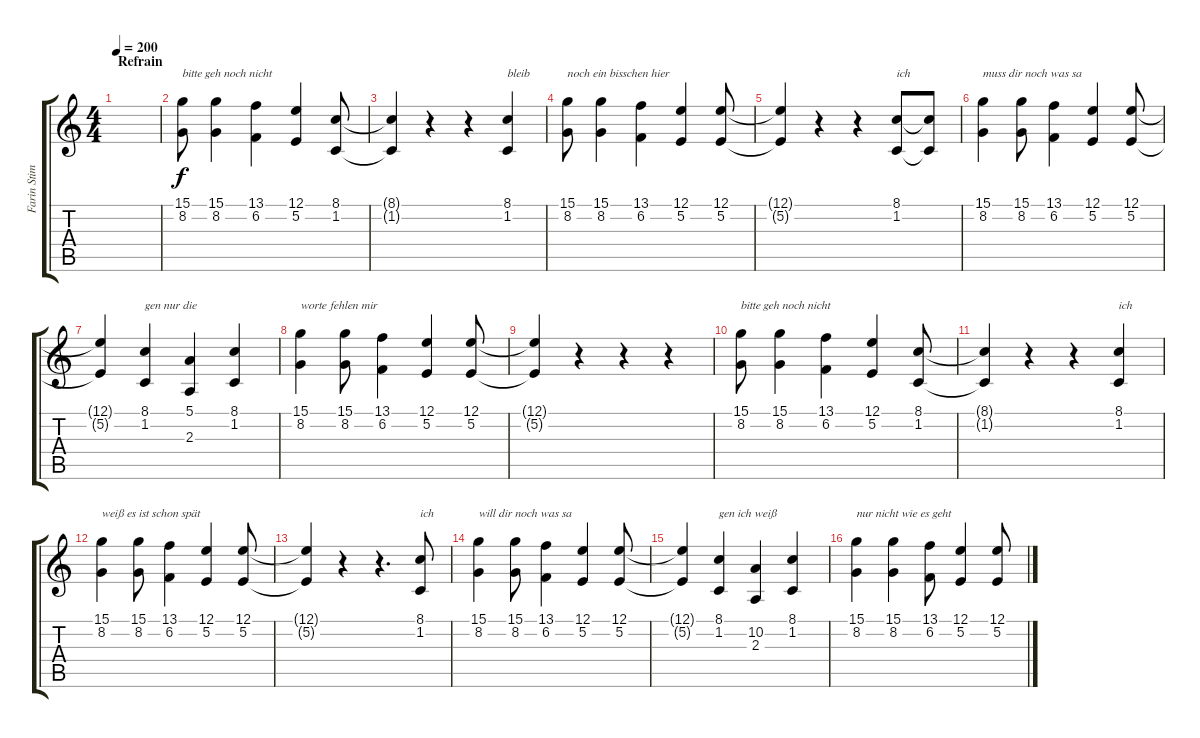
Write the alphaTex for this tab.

\track ("Farin Stimme" "Farin Stim") {instrument flute}
\staff {score tabs}
\tuning (E4 B3 G3 D3 A2 E2) {hide}
\ts (4 4)
\section ("" "Refrain")
\tempo 200
\clef g2
\ks c
|
(15.1 8.2).8{txt "bitte geh noch nicht"} (15.1 8.2).4 (13.1 6.2).4 (12.1 5.2).4 (8.1 1.2).8 |
(8.1{t} 1.2{t}).4 r.4 r.4 (8.1 1.2).4{txt "bleib"} |
(15.1 8.2).8{txt "noch ein bisschen hier"} (15.1 8.2).4 (13.1 6.2).4 (12.1 5.2).4 (12.1 5.2).8 |
(12.1{t} 5.2{t}).4 r.4 r.4 (8.1 1.2).8{txt "ich"} (8.1{t} 1.2{t}).8 |
(15.1 8.2).4{txt "muss dir noch was sa"} (15.1 8.2).8 (13.1 6.2).4 (12.1 5.2).4 (12.1 5.2).8 |
(12.1{t} 5.2{t}).4 (8.1 1.2).4{txt "gen nur die"} (5.1 2.3).4 (8.1 1.2).4 |
(15.1 8.2).4{txt "worte fehlen mir"} (15.1 8.2).8 (13.1 6.2).4 (12.1 5.2).4 (12.1 5.2).8 |
(12.1{t} 5.2{t}).4 r.4 r.4 r.4 |
(15.1 8.2).8{txt "bitte geh noch nicht"} (15.1 8.2).4 (13.1 6.2).4 (12.1 5.2).4 (8.1 1.2).8 |
(8.1{t} 1.2{t}).4 r.4 r.4 (8.1 1.2).4{txt "ich"} |
(15.1 8.2).4{txt "weiß es ist schon spät"} (15.1 8.2).8 (13.1 6.2).4 (12.1 5.2).4 (12.1 5.2).8 |
(12.1{t} 5.2{t}).4 r.4 r.4{d} (8.1 1.2).8{txt "ich"} |
(15.1 8.2).4{txt "will dir noch was sa"} (15.1 8.2).8 (13.1 6.2).4 (12.1 5.2).4 (12.1 5.2).8 |
(12.1{t} 5.2{t}).4 (8.1 1.2).4{txt "gen ich weiß  "} (10.2 2.3).4 (8.1 1.2).4 |
(15.1 8.2).4{txt "nur nicht wie es geht"} (15.1 8.2).4 (13.1 6.2).8 (12.1 5.2).4 (12.1 5.2).8
